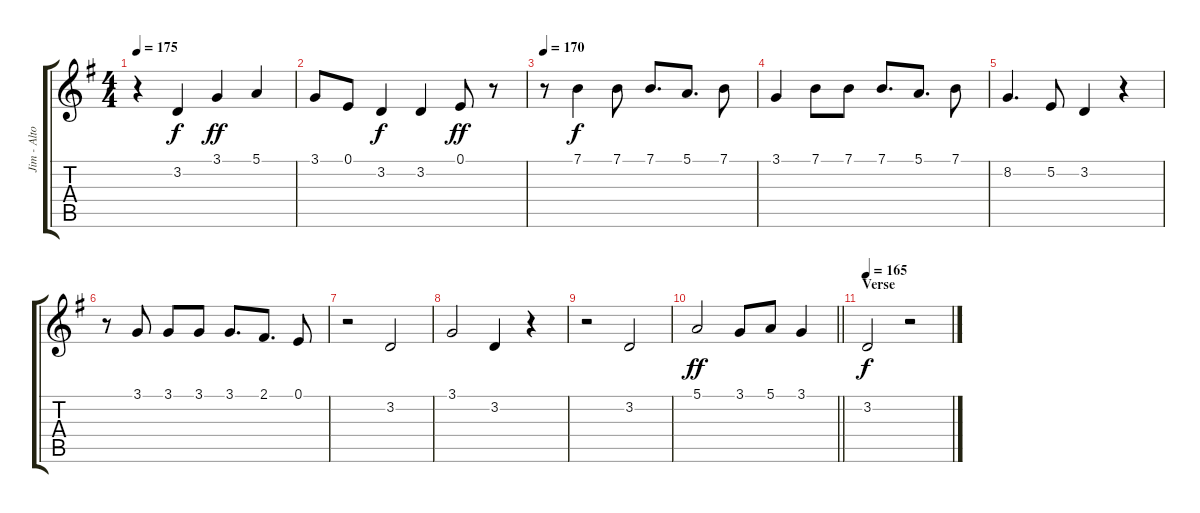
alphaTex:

\track ("Jim - Alto Sax" "Jim - Alto") {instrument altosax}
\staff {score tabs}
\tuning (E4 B3 G3 D3 A2 E2) {hide}
\ts (4 4)
\tempo 175
\clef g2
\ks g
r.4{dy f} 3.2.4 3.1.4{dy ff} 5.1.4 |
3.1.8 0.1.8 3.2.4{dy f} 3.2.4 0.1.8{dy ff} r.8 |
\tempo 170
r.8 7.1.4{dy f} 7.1.8 7.1.8{d} 5.1.8{d} 7.1.8 |
3.1.4 7.1.8 7.1.8 7.1.8{d} 5.1.8{d} 7.1.8 |
8.2.4{d} 5.2.8 3.2.4 r.4 |
r.8 3.1.8 3.1.8 3.1.8 3.1.8{d} 2.1.8{d} 0.1.8 |
r.2 3.2.2 |
3.1.2 3.2.4 r.4 |
r.2 3.2.2 |
\barLineRight lightlight
5.1.2{dy ff} 3.1.8 5.1.8 3.1.4 |
\section ("" "Verse")
\tempo 165
3.2.2{dy f volume 0} r.2
